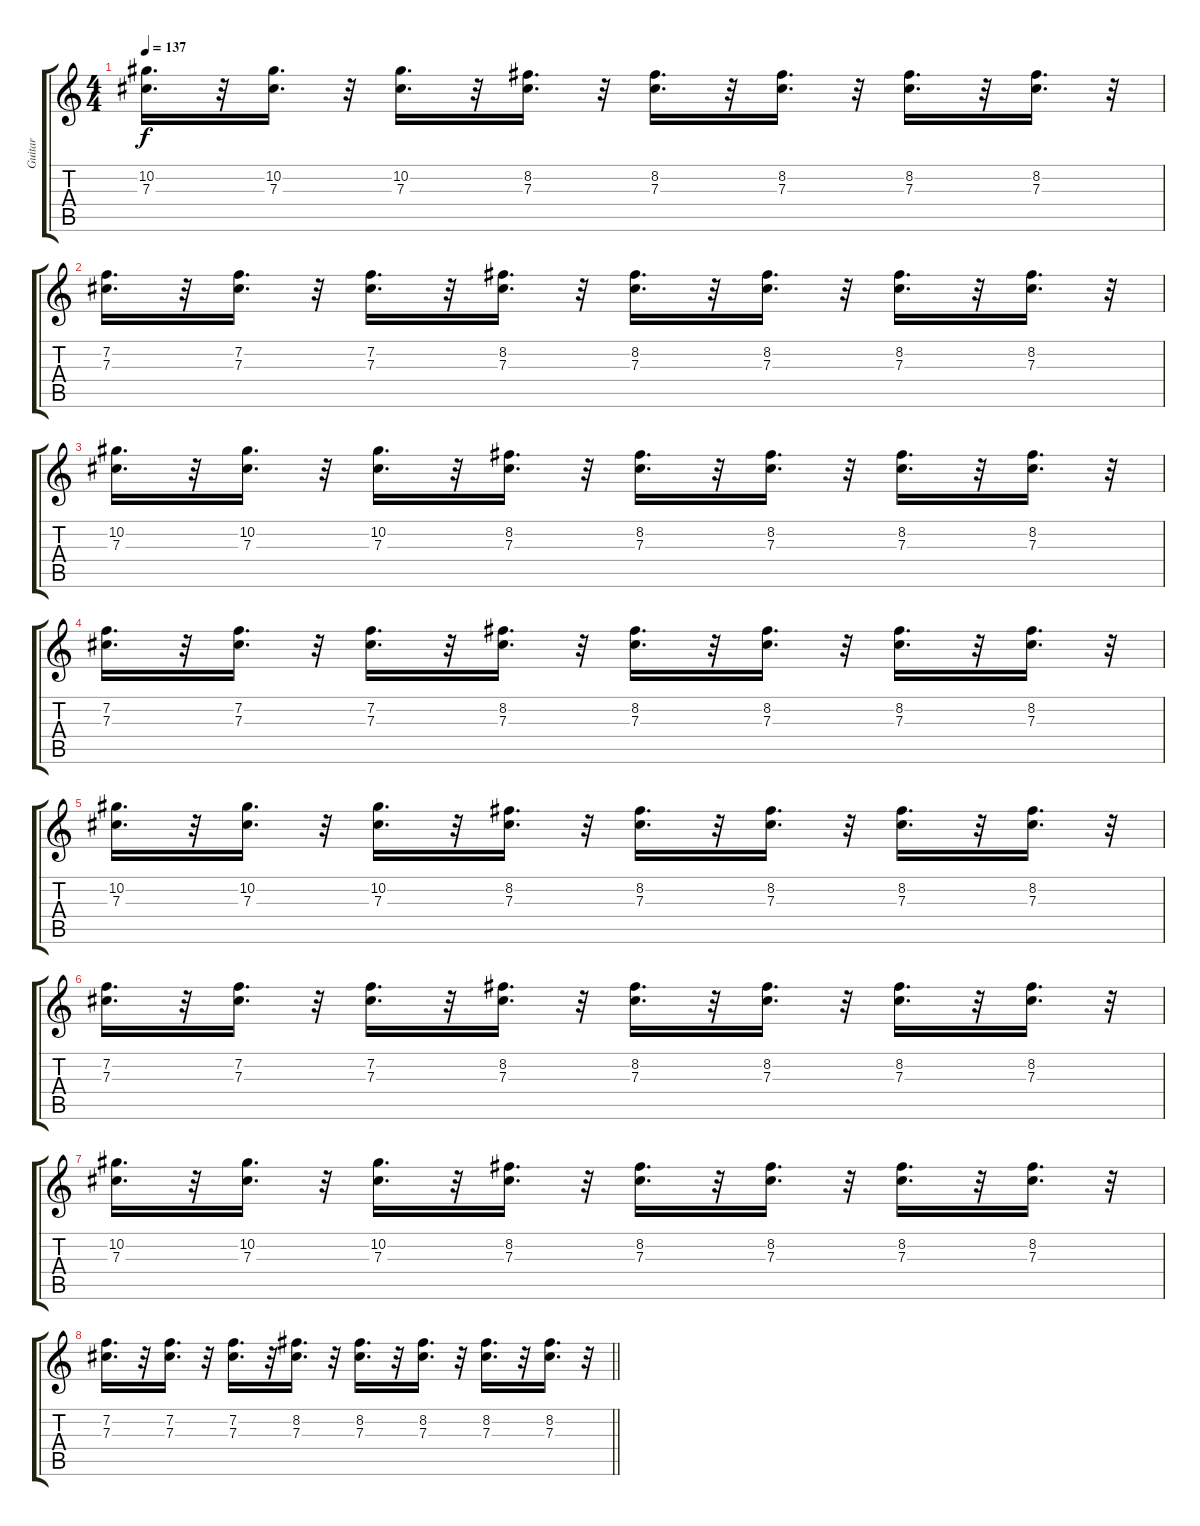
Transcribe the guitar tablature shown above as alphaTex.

\track ("Guitar" "Guitar") {instrument electricguitarmuted}
\staff {score tabs}
\tuning (Eb4 Bb3 Gb3 Db3 Ab2 Db2) {hide}
\ts (4 4)
\tempo 137
\clef g2
\ks c
(10.2 7.3).16{d dy f} r.32 (10.2 7.3).16{d} r.32 (10.2 7.3).16{d} r.32 (8.2 7.3).16{d} r.32 (8.2 7.3).16{d} r.32 (8.2 7.3).16{d} r.32 (8.2 7.3).16{d} r.32 (8.2 7.3).16{d} r.32 |
(7.2 7.3).16{d} r.32 (7.2 7.3).16{d} r.32 (7.2 7.3).16{d} r.32 (8.2 7.3).16{d} r.32 (8.2 7.3).16{d} r.32 (8.2 7.3).16{d} r.32 (8.2 7.3).16{d} r.32 (8.2 7.3).16{d} r.32 |
(10.2 7.3).16{d} r.32 (10.2 7.3).16{d} r.32 (10.2 7.3).16{d} r.32 (8.2 7.3).16{d} r.32 (8.2 7.3).16{d} r.32 (8.2 7.3).16{d} r.32 (8.2 7.3).16{d} r.32 (8.2 7.3).16{d} r.32 |
(7.2 7.3).16{d} r.32 (7.2 7.3).16{d} r.32 (7.2 7.3).16{d} r.32 (8.2 7.3).16{d} r.32 (8.2 7.3).16{d} r.32 (8.2 7.3).16{d} r.32 (8.2 7.3).16{d} r.32 (8.2 7.3).16{d} r.32 |
(10.2 7.3).16{d} r.32 (10.2 7.3).16{d} r.32 (10.2 7.3).16{d} r.32 (8.2 7.3).16{d} r.32 (8.2 7.3).16{d} r.32 (8.2 7.3).16{d} r.32 (8.2 7.3).16{d} r.32 (8.2 7.3).16{d} r.32 |
(7.2 7.3).16{d} r.32 (7.2 7.3).16{d} r.32 (7.2 7.3).16{d} r.32 (8.2 7.3).16{d} r.32 (8.2 7.3).16{d} r.32 (8.2 7.3).16{d} r.32 (8.2 7.3).16{d} r.32 (8.2 7.3).16{d} r.32 |
(10.2 7.3).16{d} r.32 (10.2 7.3).16{d} r.32 (10.2 7.3).16{d} r.32 (8.2 7.3).16{d} r.32 (8.2 7.3).16{d} r.32 (8.2 7.3).16{d} r.32 (8.2 7.3).16{d} r.32 (8.2 7.3).16{d} r.32 |
\barLineRight lightlight
(7.2 7.3).16{d} r.32 (7.2 7.3).16{d} r.32 (7.2 7.3).16{d} r.32 (8.2 7.3).16{d} r.32 (8.2 7.3).16{d} r.32 (8.2 7.3).16{d} r.32 (8.2 7.3).16{d} r.32 (8.2 7.3).16{d} r.32
